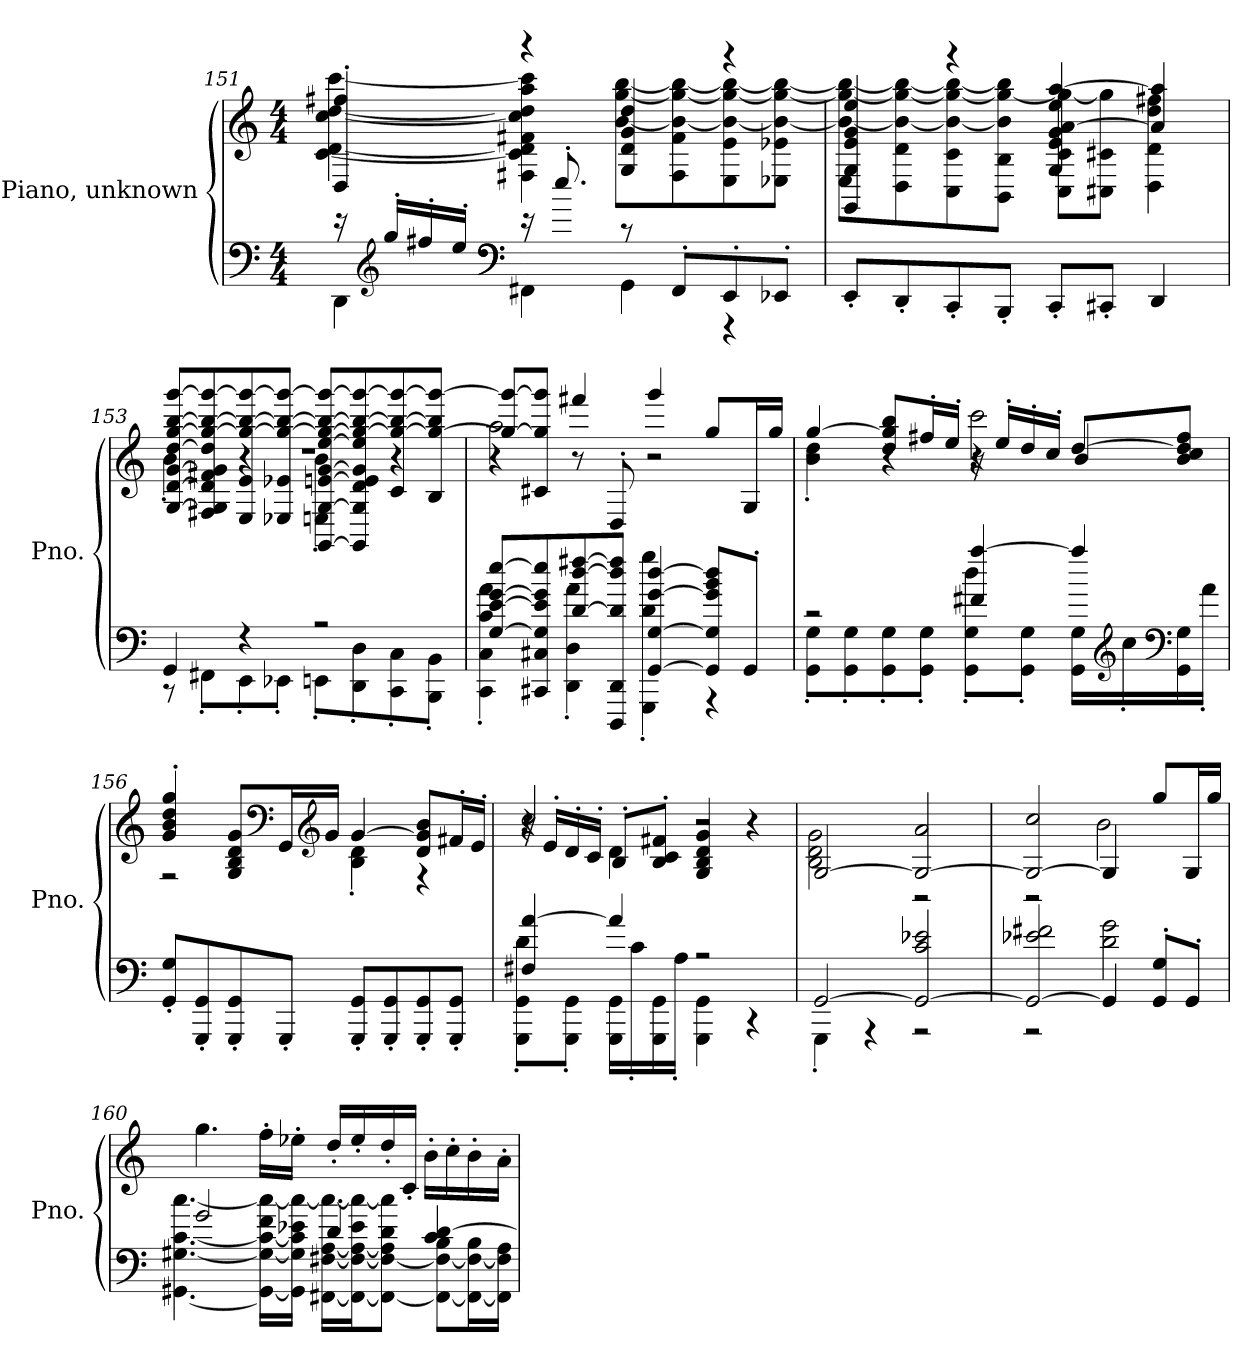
**kern	**kern
*part1	*part1
*staff2	*staff1
*I"Piano, unknown	*
*I'Pno.	*
!!LO:PB:g=z
*clefF4	*clefG2
*k[]	*k[]
*M4/4	*M4/4
=151	=151
*^	*^
16r	4DD\	4D/' 4ff#X/'	[4c\ [4d\ [4cc\ [4dd\ [4ccc\
*clefG2	*	*	*
16gg'/LL	.	.	.
16ff#X'/	.	.	.
16ee'/JJ	.	.	.
*clefF4	*	*	*
16r	4FF#X\	4r	4F#X\ 4c\] 4d\] 4f#X\ 4cc\] 4dd\] 4aa\ 4ccc\]
8.ee'/	.	.	.
8r	4GG\	4G/ 4d/ 4g/ 4dd/	[8b\ [8gg\ [8bb\L
8FF#'/L	.	.	8F#\ 8f#\ 8b\_ 8gg\_ 8bb\_
8EE'/	4r	4r	8E\ 8e\ 8b\_ 8gg\_ 8bb\_
8EE-X'/J	.	.	8E-X\ 8e-X\ 8b\_ 8gg\_ 8bb\_J
*v	*v	*	*
=152	=152	=152
8EE'/L	4GG/ 4G/ 4e/ 4g/ 4ee/	8E\ 8b\_ 8gg\_ 8bb\_L
8DD'/	.	8D\ 8d\ 8b\_ 8gg\_ 8bb\_
8CC'/	4r	8C\ 8c\ 8b\_ 8gg\_ 8bb\_
8BBB'/J	.	8BB\ 8B\ 8b\] 8gg\_ 8bb\]J
8CC'/L	4G/ 4e/ 4g/ [4a/ 4ee/ [4aa/	8C\ 8c\ 8gg\_L
8CC#X'/J	.	8C#X\ 8c#X\ 8gg\]J
4DD/	4a/] 4aa/]	4D\ 4d\ 4dd\ 4ff#X\
!!LO:LB:g=z
=153	=153	=153
*^	*	*^
4GG/	8r	1r	4b'\	[8G/ [8d/ [8g/ [8dd/ [8gg/ [8bb/ [8ggg/L
.	8FF#X'\L	.	.	8F#X/ 8G/] 8d/] 8f#X/ 8g/] 8dd/] 8gg/_ 8bb/_ 8ggg/_
4r	8EE'\	.	4r	8E/ 8e/ 8gg/_ 8bb/_ 8ggg/_
.	8EE-X'\J	.	.	8E-X/ 8e-X/ 8gg/_ 8bb/_ 8ggg/_J
2r	8EEn'\L	.	4En\' 4b\'	[8GG/ [8G/ [8en/ [8g/ [8ee/ 8gg/_ 8bb/_ 8ggg/_L
.	8DD\' 8D\'	.	.	8GG/] 8G/] 8d/ 8e/] 8g/] 8ee/] 8gg/_ 8bb/_ 8ggg/_
.	8CC\' 8C\'	.	4r	8c/ 8gg/_ 8bb/_ 8ggg/_
.	8BBB\' 8BB\'J	.	.	8B/ 8gg/_ 8bb/] 8ggg/_J
=154	=154	=154	=154	=154
[8G/ [8e/ [8g/ [8ee/L	4CC\' 4C\' 4c\' 4a\'	4r	2aa\	8gg/_ 8ggg/_L
8CC#X/ 8C#X/ 8G/] 8e/] 8g/] 8ee/]	.	.	.	8c#X/ 8gg/] 8ggg/]J
[8d/ [8dd/ [8ff#X/	4DD\' 4D\' 4a\'	4fff#X/	.	8r
8DDD/ 8DD/ 8d/] 8dd/] 8ff#/]J	.	.	.	8D'/
[4GG/ [4G/ [4g/ [4dd/	4GGG\' 4d\' 4gg\'	2r	2r	4ggg/
8GG/] 8G/] 8g/] 8b/ 8dd/]L	4r	.	.	8gg/L
8GG'/J	.	.	.	16G/L
.	.	.	.	16gg/JJ
=155	=155	=155	=155	=155
2r	8GG\' 8G\'L	[4gg/	4b\' 4dd\'	2r
.	8GG\' 8G\'	.	.	.
.	8GG\' 8G\'	8dd/ 8gg/] 8bb/L	4r	.
.	8GG\' 8G\'J	16ff#X'/L	.	.
.	.	16ee'/JJ	.	.
4f#X/ [4aa/	8GG\' 8G\' 8dd\'L	16r	2ccc\	4r
.	.	16ee'/LL	.	.
.	8GG\' 8G\'J	16dd'/	.	.
.	.	16cc'/JJ	.	.
4aa/]	16GG\ 16G\LL	[8dd/L	.	4b'/
*clefG2	*	*	*	*
.	16cc'\	.	.	.
*clefF4	*	*	*	*
.	16GG\ 16G\	8b/ 8cc/ 8dd/] 8ff#/J	.	.
.	16a'\JJ	.	.	.
*v	*v	*	*	*
*	*	*v	*v
!!LO:LB:g=z
=156	=156	=156
8GG/' 8G/'L	4g/' 4b/' 4dd/' 4gg/'	2r
8GGG/' 8GG/'	.	.
8GGG/' 8GG/'	8G/ 8B/ 8d/ 8g/L	.
*	*clefF4	*
8GGG'/J	16GG/L	.
*	*clefG2	*
.	16g/JJ	.
8GGG/' 8GG/'L	[4g/	4B\' 4d\'
8GGG/' 8GG/'	.	.
8GGG/' 8GG/'	8d/ 8g/] 8b/L	4r
8GGG/' 8GG/'J	16f#X'/L	.
.	16e'/JJ	.
=157	=157	=157
*^	*	*^
4F#X/ [4a/	8GGG\' 8GG\' 8d\'L	2cc/	4r	16r
.	.	.	.	16e'/LL
.	8GGG\' 8GG\'J	.	.	16d'/
.	.	.	.	16c'/JJ
4a/]	16GGG\ 16GG\LL	.	4d\	8B'/L
.	16c'\	.	.	.
.	16GGG\ 16GG\	.	.	8B/' 8c/' 8f#X/'J
.	16A'\JJ	.	.	.
2r	4GGG\ 4GG\	2r	2r	4G/ 4B/ 4d/ 4g/
.	4r	.	.	4r
*	*	*	*v	*v
=158	=158	=158	=158
[2GG/	4GGG'\	[2G/	2B\ 2d\ 2g\
.	4r	.	.
2GG/_ 2c/ 2e-X/	2r	2G/_ 2a/	2r
=159	=159	=159	=159
2GG/_ 2e-X/ 2f#X/	2r	2G/_ 2cc/	2r
4GG/]	2d\ 2g\	4G/]	2b\
8GG/' 8G/'L	.	8gg/L	.
8GG'/J	.	16G/L	.
.	.	16gg/JJ	.
*	*	*v	*v
!!LO:LB:g=z
=160	=160	=160
2g/	[4.GG#X\ [4.G#X\ [4.c\ [4.cc\	4.gg\
.	16GG#\_ 16G#\_ 16c\_ 16f\ 16cc\_LL	16ff'\LL
.	16GG#\] 16G#\] 16c\] 16e-X\ 16cc\_JJ	16ee-X'\JJ
4d'/	[16FF#X\ [16F#X\ [16A\ 16cc\_LL	16dd'/LL
.	16FF#\_ 16F#\_ 16A\_ 16e-\ 16cc\_J	16ee-'/
.	8FF#\_ 8F#\_ 8A\] 8d\ 8cc\]J	16dd'/
.	.	16c'/JJ
4c/ [4d/	8FF#\_ 8F#\_ 8B\L	16b'\LL
.	.	16cc'\
.	16FF#\_ 16F#\_ 16B\L	16b'\
.	16FF#\] 16F#\] 16A\JJ	16a'\JJ
*v	*v	*
=	=
*-	*-
